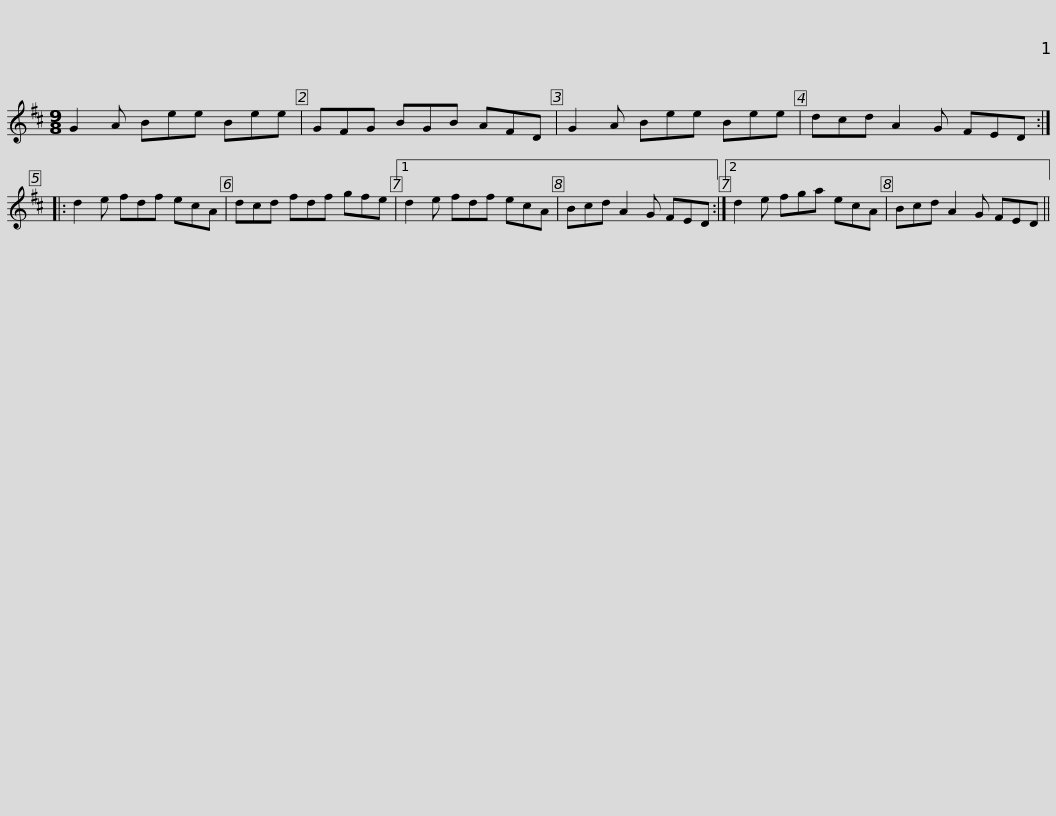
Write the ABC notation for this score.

X:1
L:1/8
M:9/8
I:linebreak $
K:D
V:1 treble
V:1
 G2 A Bee Bee | GFG BGB AFD | G2 A Bee Bee | dcd A2 G FED :: d2 e fdf ecA |$ %5
 dcd fdf gfe |1 d2 e fdf ecA | Bcd A2 G FED :|2 d2 e fga ecA | Bcd A2 G FED || %10
